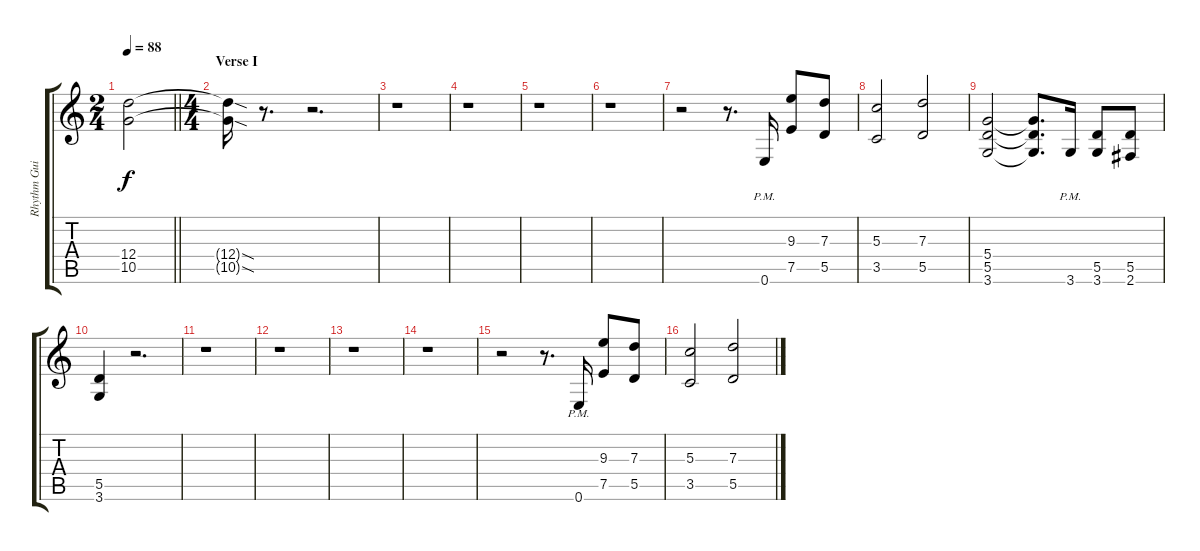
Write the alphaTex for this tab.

\track ("Rhythm Guitar II" "Rhythm Gui") {instrument overdrivenguitar}
\staff {score tabs}
\tuning (E4 B3 G3 D3 A2 E2) {hide}
\ts (2 4)
\tempo 88
\clef g2
\barLineRight lightlight
\ks c
(12.4 10.5).2{dy f} |
\ts (4 4)
\section ("" "Verse I")
(12.4{sod t} 10.5{sod t}).16 r.8{d} r.2{d} |
r.1 |
r.1 |
r.1 |
r.1 |
r.2 r.8{d} 0.6{pm}.16 (9.3 7.5).8 (7.3 5.5).8 |
(5.3 3.5).2 (7.3 5.5).2 |
(5.4 5.5 3.6).2 (5.4{t} 5.5{t} 3.6{t}).8{d} 3.6{pm}.16 (5.5 3.6).8 (5.5 2.6).8 |
(5.5 3.6).4 r.2{d} |
r.1 |
r.1 |
r.1 |
r.1 |
r.2 r.8{d} 0.6{pm}.16 (9.3 7.5).8 (7.3 5.5).8 |
(5.3 3.5).2 (7.3 5.5).2
